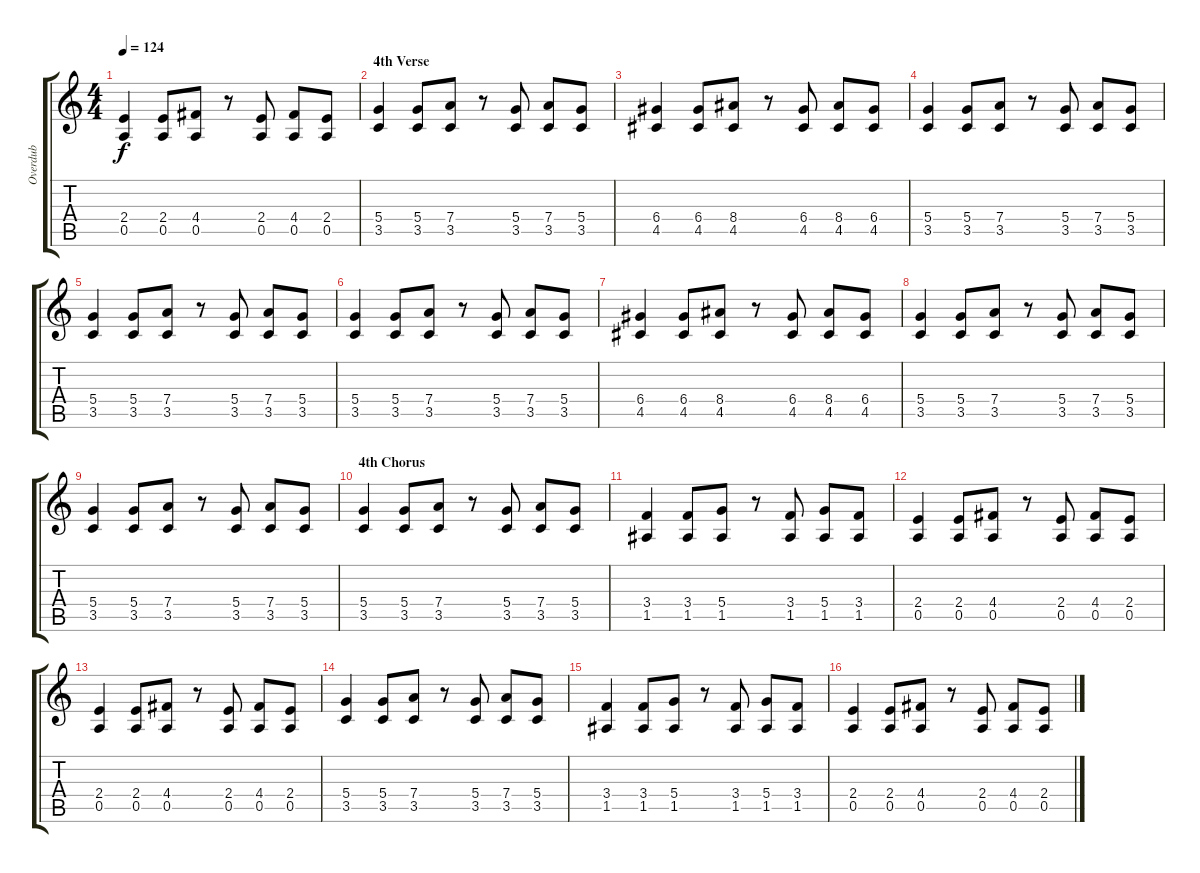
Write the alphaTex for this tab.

\track ("Overdub" "Overdub") {instrument electricguitarjazz}
\staff {score tabs}
\tuning (E4 B3 G3 D3 A2 E2) {hide}
\ts (4 4)
\tempo 124
\clef g2
\ks c
(2.4 0.5).4{dy f} (2.4 0.5).8 (4.4 0.5).8 r.8 (2.4 0.5).8 (4.4 0.5).8 (2.4 0.5).8 |
\section ("" "4th Verse")
(5.4 3.5).4 (5.4 3.5).8 (7.4 3.5).8 r.8 (5.4 3.5).8 (7.4 3.5).8 (5.4 3.5).8 |
(6.4 4.5).4 (6.4 4.5).8 (8.4 4.5).8 r.8 (6.4 4.5).8 (8.4 4.5).8 (6.4 4.5).8 |
(5.4 3.5).4 (5.4 3.5).8 (7.4 3.5).8 r.8 (5.4 3.5).8 (7.4 3.5).8 (5.4 3.5).8 |
(5.4 3.5).4 (5.4 3.5).8 (7.4 3.5).8 r.8 (5.4 3.5).8 (7.4 3.5).8 (5.4 3.5).8 |
(5.4 3.5).4 (5.4 3.5).8 (7.4 3.5).8 r.8 (5.4 3.5).8 (7.4 3.5).8 (5.4 3.5).8 |
(6.4 4.5).4 (6.4 4.5).8 (8.4 4.5).8 r.8 (6.4 4.5).8 (8.4 4.5).8 (6.4 4.5).8 |
(5.4 3.5).4 (5.4 3.5).8 (7.4 3.5).8 r.8 (5.4 3.5).8 (7.4 3.5).8 (5.4 3.5).8 |
(5.4 3.5).4 (5.4 3.5).8 (7.4 3.5).8 r.8 (5.4 3.5).8 (7.4 3.5).8 (5.4 3.5).8 |
\section ("" "4th Chorus")
(5.4 3.5).4 (5.4 3.5).8 (7.4 3.5).8 r.8 (5.4 3.5).8 (7.4 3.5).8 (5.4 3.5).8 |
(3.4 1.5).4 (3.4 1.5).8 (5.4 1.5).8 r.8 (3.4 1.5).8 (5.4 1.5).8 (3.4 1.5).8 |
(2.4 0.5).4 (2.4 0.5).8 (4.4 0.5).8 r.8 (2.4 0.5).8 (4.4 0.5).8 (2.4 0.5).8 |
(2.4 0.5).4 (2.4 0.5).8 (4.4 0.5).8 r.8 (2.4 0.5).8 (4.4 0.5).8 (2.4 0.5).8 |
(5.4 3.5).4 (5.4 3.5).8 (7.4 3.5).8 r.8 (5.4 3.5).8 (7.4 3.5).8 (5.4 3.5).8 |
(3.4 1.5).4 (3.4 1.5).8 (5.4 1.5).8 r.8 (3.4 1.5).8 (5.4 1.5).8 (3.4 1.5).8 |
(2.4 0.5).4 (2.4 0.5).8 (4.4 0.5).8 r.8 (2.4 0.5).8 (4.4 0.5).8 (2.4 0.5).8
